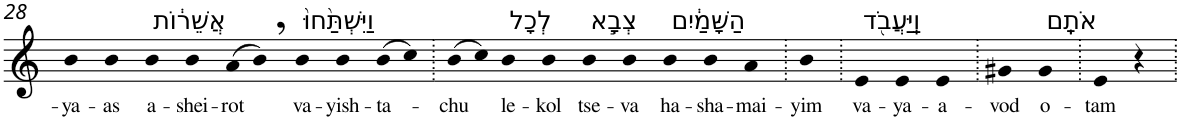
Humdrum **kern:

**kern	**text
*part1	*part1
*staff1	*staff1
*I"Piano	*
*I'Pno	*
!!LO:PB:g=z
*clefG2	*
*k[]	*
=28	=28
!	!LO:LY:b
4b	-ya-
!	!LO:LY:b
4b	-as
!LO:TX:a:t=אֲשֵׁר֔וֹת	!
!	!LO:LY:b
4b	a-
!	!LO:LY:b
4b	-shei-
!	!LO:LY:b
(>8a	-rot
8b,)	.
!LO:TX:a:t=וַיִּשְׁתַּ֙חוּ֙	!
!	!LO:LY:b
4b	va-
!	!LO:LY:b
4b	-yish-
!	!LO:LY:b
(>8b	-ta-
8cc)	.
=29.	=29.
!	!LO:LY:b
(>8b	-chu
8cc)	.
!LO:TX:a:t=לְכָל	!
!	!LO:LY:b
4b	le-
!	!LO:LY:b
4b	-kol
!LO:TX:a:t=צְבָ֣א	!
!	!LO:LY:b
4b	tse-
!	!LO:LY:b
4b	-va
!LO:TX:a:t=הַשָּׁמַ֔יִם	!
!	!LO:LY:b
4b	ha-
!	!LO:LY:b
4b	-sha-
!	!LO:LY:b
4a	-mai-
=30.	=30.
!	!LO:LY:b
4b	-yim
=31.	=31.
!LO:TX:a:t=וַֽיַּעֲבֹ֖ד	!
!	!LO:LY:b
4e	va-
!	!LO:LY:b
4e	-ya-
!	!LO:LY:b
4e	-a-
=32.	=32.
!	!LO:LY:b
4g#X	-vod
!LO:TX:a:t=אֹתָֽם	!
!	!LO:LY:b
4g#	o-
=33.	=33.
!	!LO:LY:b
4e	-tam
4r	.
=.	=.
*-	*-
